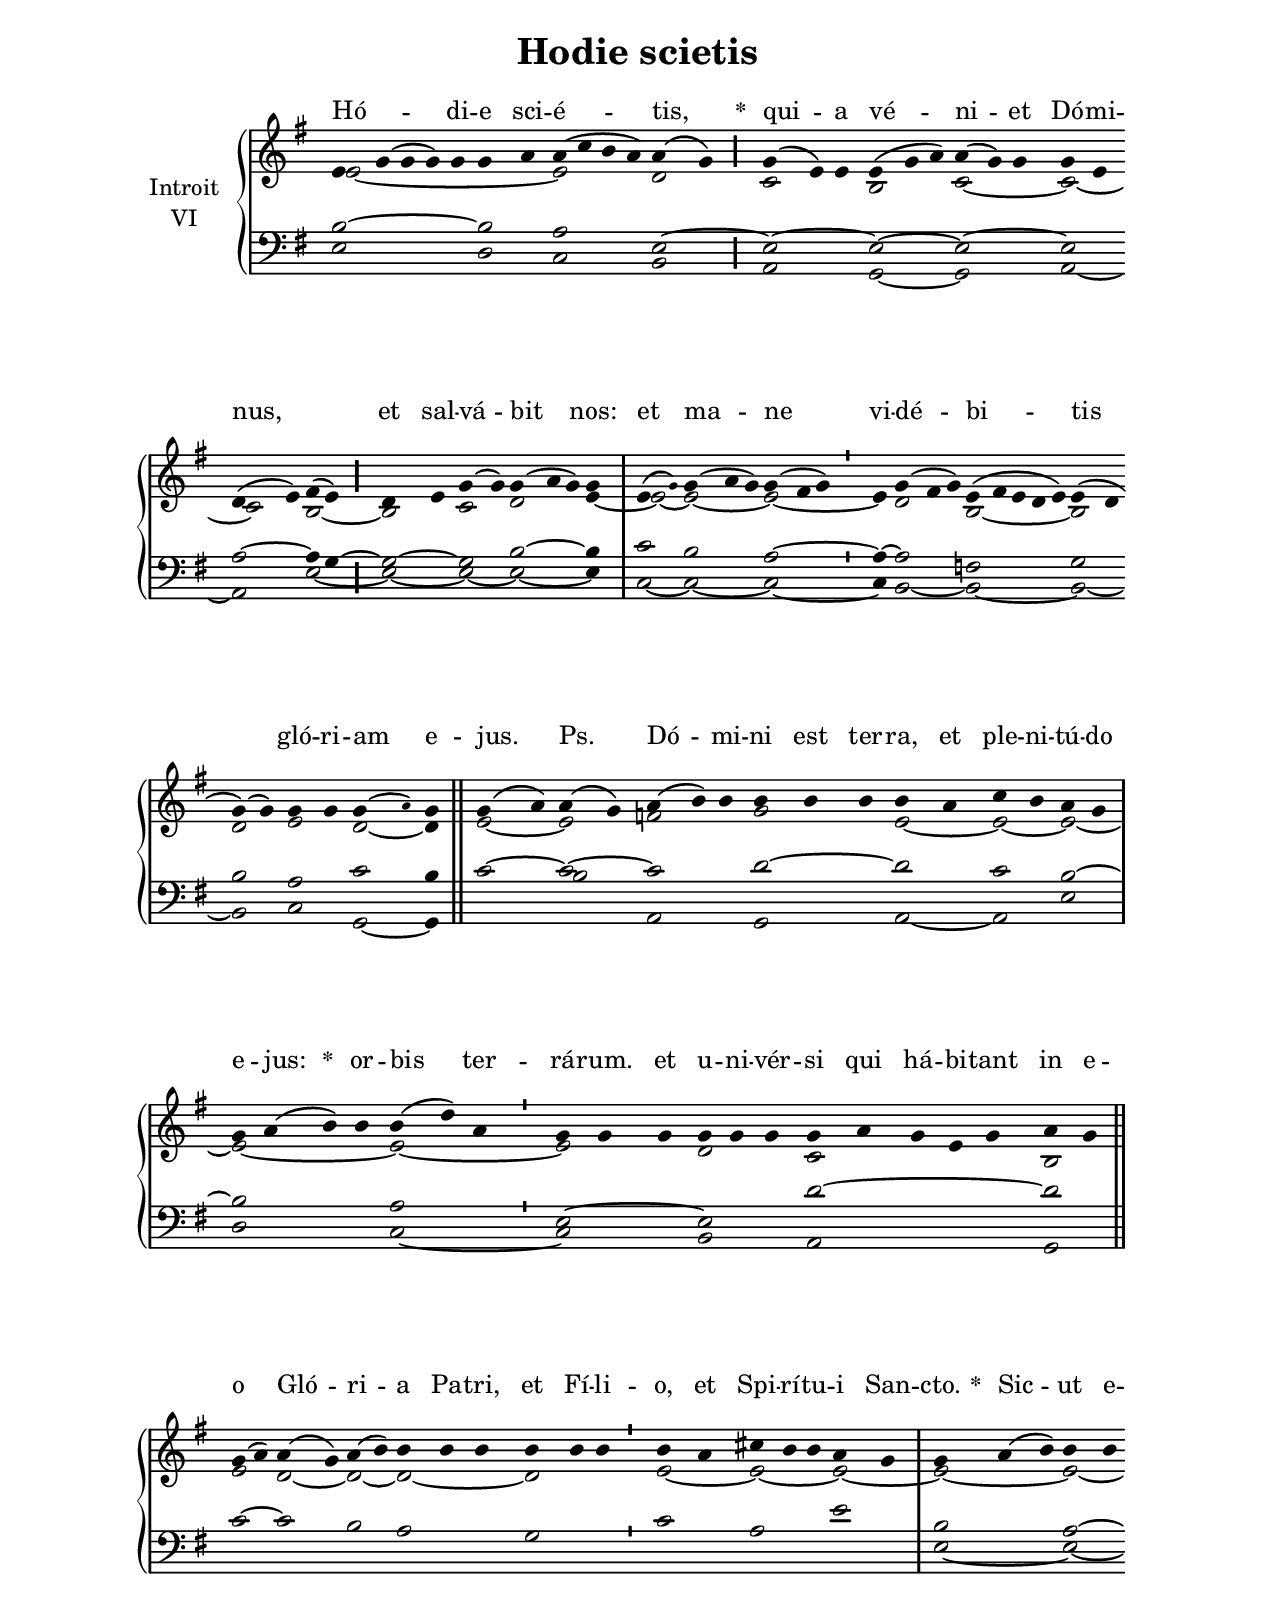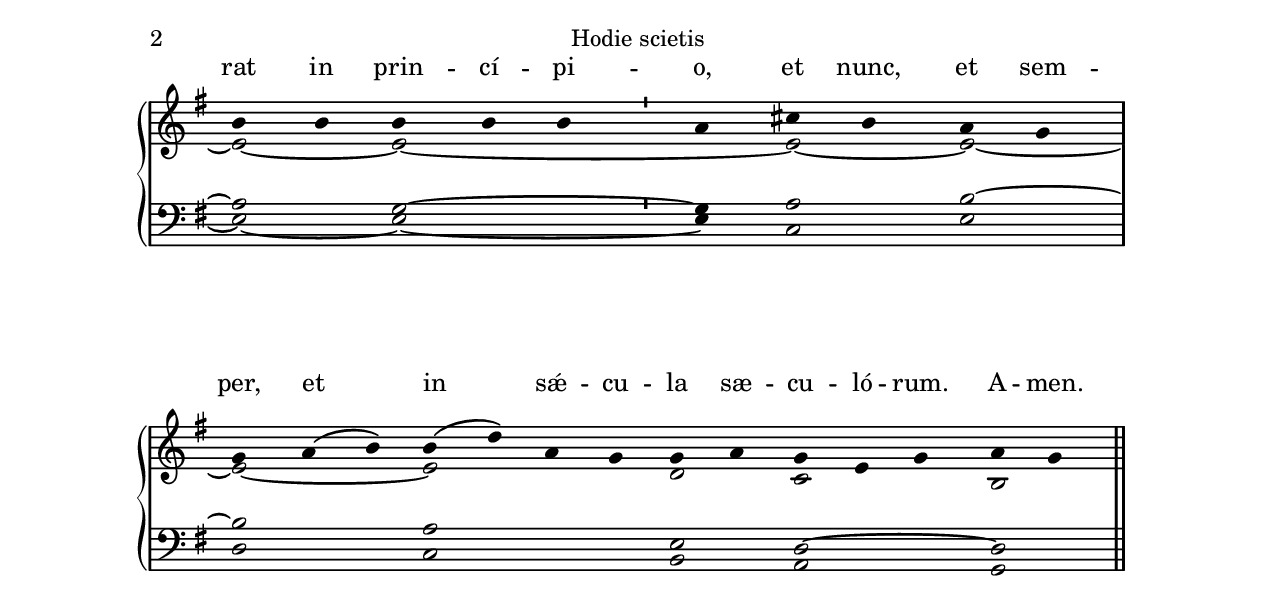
\version "2.18"
\include "gregorian.ly"
\include "noh2.ily"


%Page reference: page i.43
%(volume.page)

global = {
 \key g \major
 \cadenzaOn 
}

\header {
  title = \markup \center-column {"Hodie scietis" \vspace #1 }
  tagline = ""
  composer = ""
}

\paper {
 #(include-special-characters)
  oddHeaderMarkup = \markup \fill-line {
    \line {}
    \center-column {
      \on-the-fly #first-page     " "
      \on-the-fly #not-first-page "Hodie scietis"
    }
    \line { \on-the-fly #print-page-number-check-first \fromproperty #'page:page-number-string }
  }
  evenHeaderMarkup = \markup \fill-line {
    \line { \on-the-fly #print-page-number-check-first \fromproperty #'page:page-number-string }
    \center-column { "Hodie scietis" }
    \line {}
  }
}

chantText = \lyricmode {
Hó -- _ di -- e sci -- é -- tis, 
\set stanza = " * " 
qui -- a vé -- ni -- et Dó -- mi -- nus, _ 
et sal -- vá -- bit nos: 
et ma -- ne vi -- dé -- bi -- tis gló -- ri -- am e -- jus. Ps. 
Dó -- mi -- ni est ter -- ra, et ple -- ni -- tú -- do e -- jus: 
\set stanza = " * " 
or -- bis ter -- rá -- rum. et u -- ni -- vér -- si qui há -- bi -- tant in e -- o 
Gló -- ri -- a Pa -- tri, et Fí -- li -- o, et Spi -- rí -- tu -- i San -- cto. 
\set stanza = " * " 
Sic -- ut e -- rat in prin -- cí -- pi -- o, et nunc, et sem -- per, 
et in sǽ -- cu -- la sæ -- cu -- ló -- rum. A -- men. }

chantMusic = {
\tieDown  e'4 g'4 ( g'4 g'4) g'4 g'4 a'4  a'4 ( c''4 b'4 a'4) a'4 ( g'4) \divisioMaior
 g'4 ( e'4) e'4 e'4 ( g'4 a'4) a'4 ( g'4) g'4 g'4 e'4 \forceBreak
 d'4 ( e'4) fis'4 ( e'4) \divisioMaior
 d'4 e'4 g'4 ( g'4) g'4 ( a'4 g'4) g'4 \divisioMaxima
 e'4 ( \once \tweak #'font-size #-4 g' ) g'4 ( a'4 g'4) g'4 ( fis'4 g'4) \divisioMinima
 e'4 g'4 ( fis'4 g'4) e'4 ( fis'4 e'4 d'4 e'4) e'4 ( d'4 \forceBreak
) g'4 ( g'4) g'4 g'4 g'4 ( \once \tweak #'font-size #-4 a' ) g'4 \finalis
 g'4 ( a'4) a'4 ( g'4) a'4 ( b'4) b'4 b'4 b'4 b'4 b'4 a'4  c''4 b'4 a'4 g'4 \divisioMaxima \forceBreak

 g'4 a'4 ( b'4) b'4 b'4 ( d''4) a'4 \divisioMinima
 g'4 g'4 g'4 g'4 g'4 g'4 g'4 a'4 g'4 e'4 g'4 a'4 g'4 \finalis \forceBreak

 g'4 ( a'4) a'4 ( g'4) a'4 ( b'4) b'4 b'4 b'4 b'4 b'4 b'4 \divisioMinima
 b'4 a'4  cis''4 b'4 b'4 a'4 g'4 \divisioMaxima
 g'4 a'4 ( b'4) b'4 b'4 \forceBreak
 b'4 b'4 b'4 b'4 b'4 \divisioMinima
 a'4  cis''4 b'4 a'4 g'4 \divisioMaxima
 g'4 a'4 ( b'4) b'4 ( d''4) a'4 g'4 g'4 a'4 g'4 e'4 g'4 a'4 g'4 \finalis

}

altoMusic = {
e'2*7/2 ~ e'2*4/2 d'2 \divisioMaior
c'2*3/2 b2*3/2 c'2*3/2 ~ c'2 ~ c'2 b2 ~ \divisioMaior
b2 c'2 d'2*3/2 e'4 ~ \divisioMaxima
e'2 ~ e'2*3/2 ~ e'2*3/2 ~ \divisioMinima
e'4 d'2*3/2 b2*5/2 ~ b2 d'2 e'2 d'2 ~ d'4 \finalis
e'2 ~ e'2 f'2*3/2 g'2*3/2 e'2 ~ e'2 ~ e'2 ~ \divisioMaxima
e'2*4/2 ~ e'2*3/2 ~ \divisioMinima
e'2*3/2 d'2*3/2 c'2*5/2 b2 \finalis
e'2 d'2 ~ d'2 ~ d'2*3/2 ~ d'2*3/2 \divisioMinima
e'2 ~ e'2*3/2 ~ e'2 ~ \divisioMaxima
e'2*3/2 ~ e'2 ~ e'2 ~ e'2*4/2 ~ e'2 ~ e'2 ~ \divisioMaxima
e'2*3/2 ~ e'2*4/2 d'2 c'2*3/2 b2 \finalis
}

tenorMusic = {
b2*5/2 ~ b2 a2*4/2 e2 ~ \divisioMaior
e2*3/2 ~ e2*3/2 ~ e2*3/2 ~ e2 a2 ~ a4 g4 ~ \divisioMaior
g2 ~ g2 b2*3/2 ~ b4 \divisioMaxima
c'2 b2*3/2 a2*3/2 ~ \divisioMinima
a4 ~ a2*3/2 f2*5/2 g2 b2 a2 c'2 b4 \finalis
c'2 ~ c'2 ~ c'2*3/2 d'2*3/2 ~ d'2 c'2 b2 ~ \divisioMaxima
b2*4/2 a2*3/2 \divisioMinima
e2*3/2 ~ e2*3/2 d'2*5/2 ~ d'2 \finalis
c'2 ~ c'2 b2 a2*3/2 g2*3/2 \divisioMinima
c'2 a2*3/2 e'2 \divisioMaxima
b2*3/2 a2 ~ a2 g2*3/2 ~ \divisioMinima
g4 a2 b2 ~ \divisioMaxima
b2*3/2 a2*4/2 e2 d2*3/2 ~ d2 \finalis
}

bassMusic = {
e2*5/2 d2 c2*4/2 b,2 \divisioMaior
a,2*3/2 g,2*3/2 ~ g,2*3/2 a,2 ~ a,2 e2 ~ \divisioMaior
e2 ~ e2 ~ e2*3/2 ~ e4 \divisioMaxima
c2 ~ c2*3/2 ~ c2*3/2 ~ \divisioMinima
c4 b,2*3/2 ~ b,2*5/2 ~ b,2 ~ b,2 c2 g,2 ~ g,4 \finalis
r2 b2 a,2*3/2 g,2*3/2 a,2 ~ a,2 e2 \divisioMaxima
d2*4/2 c2*3/2 ~ \divisioMinima
c2*3/2 b,2*3/2 a,2*5/2 g,2 \finalis
r2*19/2 \divisioMaxima
e2*3/2 ~ e2 ~ e2 ~ e2*3/2 ~ \divisioMinima
e4 c2 e2 \divisioMaxima
d2*3/2 c2*4/2 b,2 a,2*3/2 g,2 \finalis
}

voiceLines = {
\voiceLineStyle


}

\score{
  <<
    \new GrandStaff <<
      \set GrandStaff.autoBeaming = ##f
      \set GrandStaff.instrumentName = \markup \center-column {
        "Introit"
        "VI"
      }
      \new Staff = up <<
        \new Voice = "chant" {
          \voiceOne \global \chantMusic
        }
        \new Voice {
          \voiceTwo \global \altoMusic
        }
      >>

      \new Staff = down <<
        \clef bass
        \new Voice {
          \voiceOne \global \tenorMusic
        }
        \new Voice {
          \voiceTwo \global \bassMusic
        }
	\new Voice {
        \voiceThree \global \voiceLines
        }
      >>
    >>
    \new Lyrics \lyricsto chant {
      \chantText
    }
  >>
  \layout{
  }
  \midi{
    \tempo 4 = 125
  }
}
